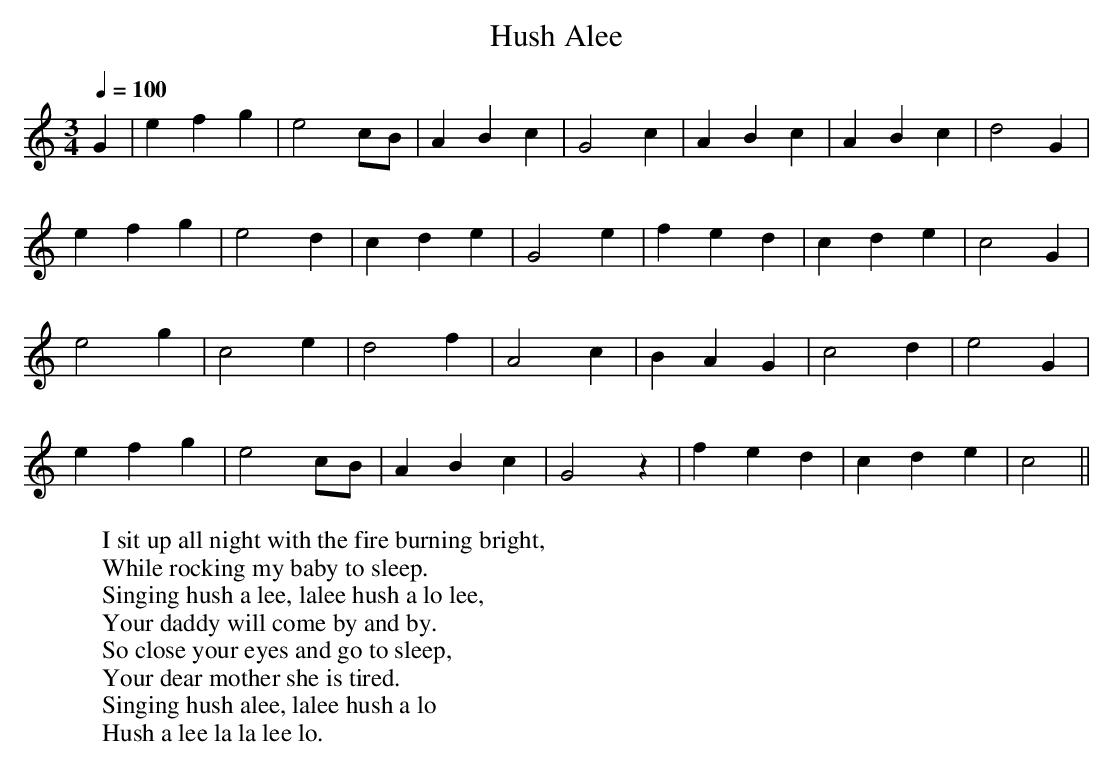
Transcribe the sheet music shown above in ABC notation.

X:1
T:Hush Alee
M:3/4
L:1/8
Q:1/4=100
W:I sit up all night with the fire burning bright,
W:While rocking my baby to sleep.
W:Singing hush a lee, lalee hush a lo lee,
W:Your daddy will come by and by.
W:So close your eyes and go to sleep,
W:Your dear mother she is tired.
W:Singing hush alee, lalee hush a lo
W:Hush a lee la la lee lo.
K:C
G2|e2 f2 g2|e4 cB|A2 B2 c2|G4 c2|A2 B2 c2|A2 B2 c2|d4 G2|
e2 f2 g2|e4 d2|c2 d2 e2|G4 e2|f2 e2 d2|c2 d2 e2|c4 G2|
e4 g2|c4 e2|d4 f2|A4 c2|B2 A2 G2|c4 d2|e4 G2|
e2 f2 g2|e4 cB|A2- B2- c2-|G4 z2|f2 e2 d2|c2 d2 e2|c4 ||
